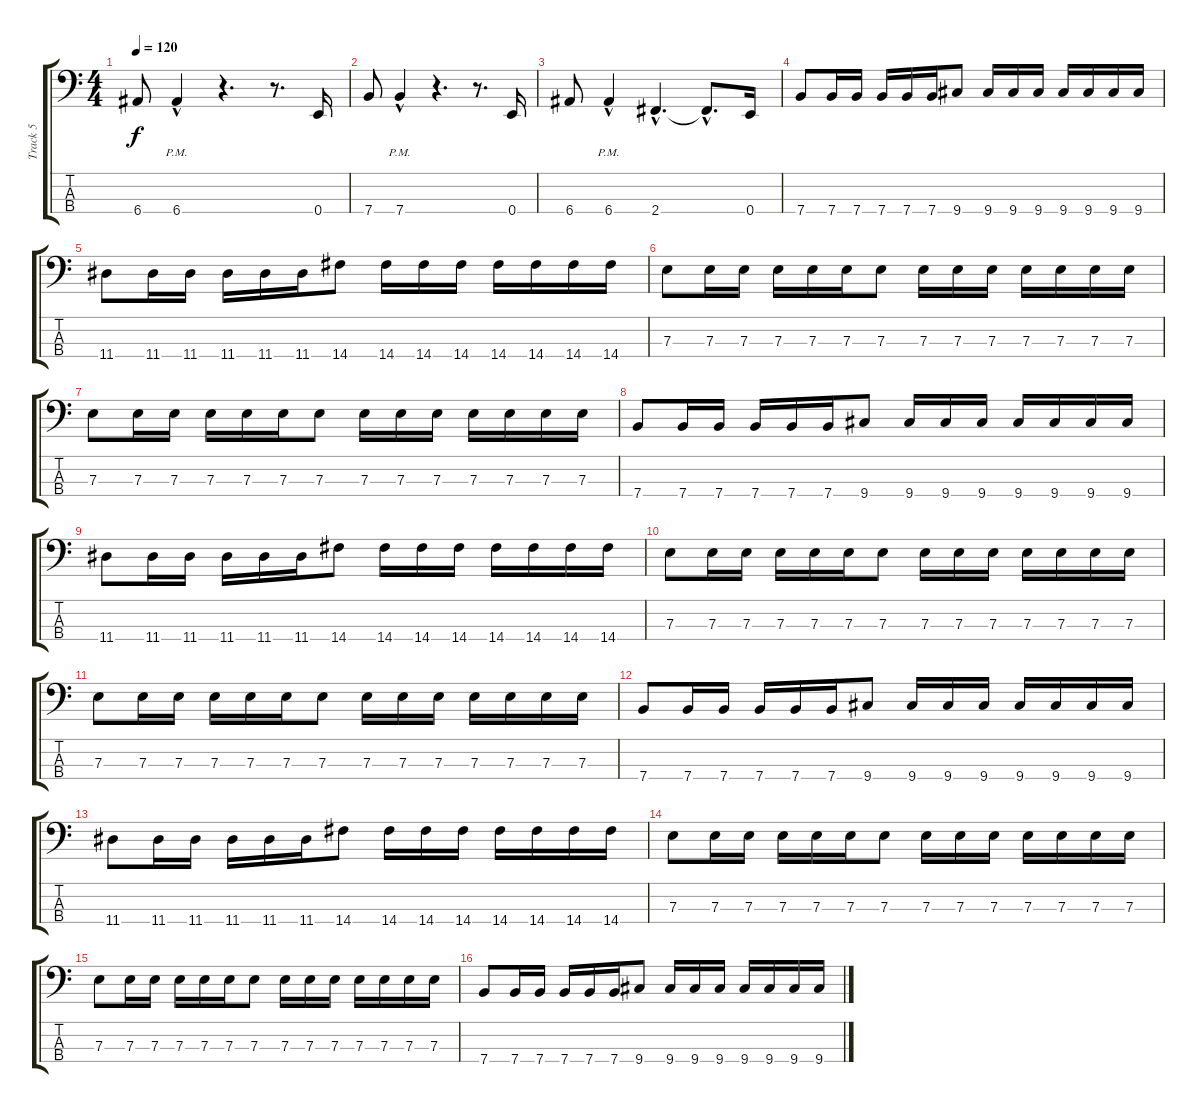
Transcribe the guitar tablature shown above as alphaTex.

\track ("Track 5" "Track 5") {instrument electricbasspick}
\staff {score tabs}
\tuning (G2 D2 A1 E1) {hide}
\ts (4 4)
\tempo 120
\clef f4
\ks c
6.4.8{dy f} 6.4{hac pm}.4 r.4{d} r.8{d} 0.4.16 |
7.4.8 7.4{hac pm}.4 r.4{d} r.8{d} 0.4.16 |
6.4.8 6.4{hac pm}.4 2.4{hac}.4{d} 2.4{hac t}.8{d} 0.4.16 |
7.4.8 7.4.16 7.4.16 7.4.16 7.4.16 7.4.16 9.4.8 9.4.16 9.4.16 9.4.16 9.4.16 9.4.16 9.4.16 9.4.16 |
11.4.8 11.4.16 11.4.16 11.4.16 11.4.16 11.4.16 14.4.8 14.4.16 14.4.16 14.4.16 14.4.16 14.4.16 14.4.16 14.4.16 |
7.3.8 7.3.16 7.3.16 7.3.16 7.3.16 7.3.16 7.3.8 7.3.16 7.3.16 7.3.16 7.3.16 7.3.16 7.3.16 7.3.16 |
7.3.8 7.3.16 7.3.16 7.3.16 7.3.16 7.3.16 7.3.8 7.3.16 7.3.16 7.3.16 7.3.16 7.3.16 7.3.16 7.3.16 |
7.4.8 7.4.16 7.4.16 7.4.16 7.4.16 7.4.16 9.4.8 9.4.16 9.4.16 9.4.16 9.4.16 9.4.16 9.4.16 9.4.16 |
11.4.8 11.4.16 11.4.16 11.4.16 11.4.16 11.4.16 14.4.8 14.4.16 14.4.16 14.4.16 14.4.16 14.4.16 14.4.16 14.4.16 |
7.3.8 7.3.16 7.3.16 7.3.16 7.3.16 7.3.16 7.3.8 7.3.16 7.3.16 7.3.16 7.3.16 7.3.16 7.3.16 7.3.16 |
7.3.8 7.3.16 7.3.16 7.3.16 7.3.16 7.3.16 7.3.8 7.3.16 7.3.16 7.3.16 7.3.16 7.3.16 7.3.16 7.3.16 |
7.4.8 7.4.16 7.4.16 7.4.16 7.4.16 7.4.16 9.4.8 9.4.16 9.4.16 9.4.16 9.4.16 9.4.16 9.4.16 9.4.16 |
11.4.8 11.4.16 11.4.16 11.4.16 11.4.16 11.4.16 14.4.8 14.4.16 14.4.16 14.4.16 14.4.16 14.4.16 14.4.16 14.4.16 |
7.3.8 7.3.16 7.3.16 7.3.16 7.3.16 7.3.16 7.3.8 7.3.16 7.3.16 7.3.16 7.3.16 7.3.16 7.3.16 7.3.16 |
7.3.8 7.3.16 7.3.16 7.3.16 7.3.16 7.3.16 7.3.8 7.3.16 7.3.16 7.3.16 7.3.16 7.3.16 7.3.16 7.3.16 |
7.4.8 7.4.16 7.4.16 7.4.16 7.4.16 7.4.16 9.4.8 9.4.16 9.4.16 9.4.16 9.4.16 9.4.16 9.4.16 9.4.16
